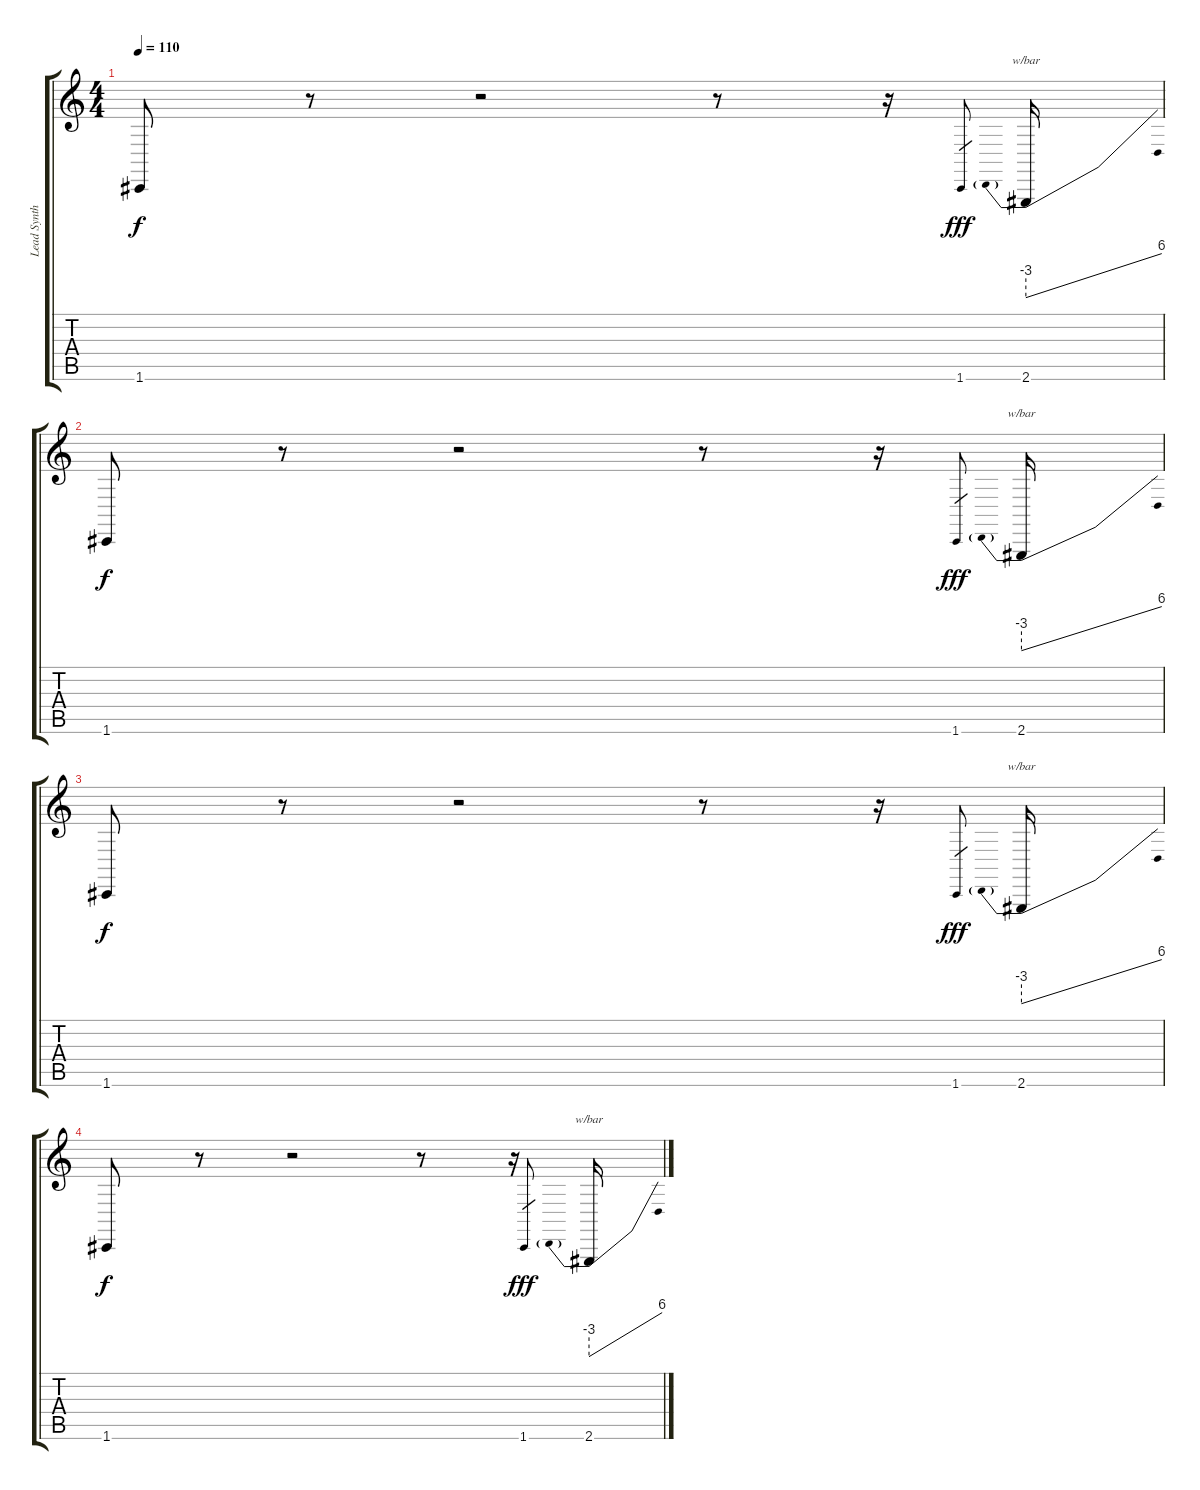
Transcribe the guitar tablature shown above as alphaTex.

\track ("Lead Synth" "Lead Synth") {instrument lead2sawtooth}
\staff {score tabs}
\tuning (Ab4 G3 Eb3 Bb2 F2 C2) {hide}
\ts (4 4)
\tempo 110
\clef g2
\ks c
1.6.8{dy f} r.8 r.2 r.8 r.16 1.6.8{gr dy fff} 2.6.16{tbe (predivedive default 0 -12 60 24)} |
1.6.8{dy f} r.8 r.2 r.8 r.16 1.6.8{gr dy fff} 2.6.16{tbe (predivedive default 0 -12 60 24)} |
1.6.8{dy f} r.8 r.2 r.8 r.16 1.6.8{gr dy fff} 2.6.16{tbe (predivedive default 0 -12 60 24)} |
1.6.8{dy f} r.8 r.2 r.8 r.16 1.6.8{gr dy fff} 2.6.16{tbe (predivedive default 0 -12 60 24)}
